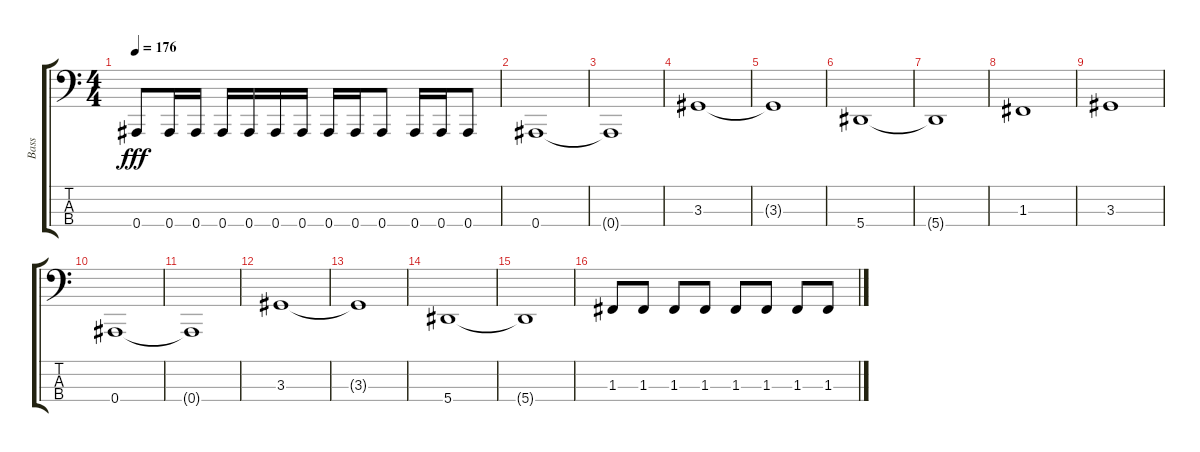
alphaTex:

\track ("Bass" "Bass") {instrument electricbassfinger}
\staff {score tabs}
\tuning (Eb2 Bb1 F1 Bb0) {hide}
\ts (4 4)
\tempo 176
\clef f4
\ks c
0.4{t}.8{dy fff} 0.4.16 0.4.16 0.4.16 0.4.16 0.4.16 0.4.16 0.4.16 0.4.16 0.4.8 0.4.16 0.4.16 0.4.8 |
0.4.1 |
0.4{t}.1 |
3.3.1 |
3.3{t}.1 |
5.4.1 |
5.4{t}.1 |
1.3.1 |
3.3.1 |
0.4.1 |
0.4{t}.1 |
3.3.1 |
3.3{t}.1 |
5.4.1 |
5.4{t}.1 |
1.3.8 1.3.8 1.3.8 1.3.8 1.3.8 1.3.8 1.3.8 1.3.8
